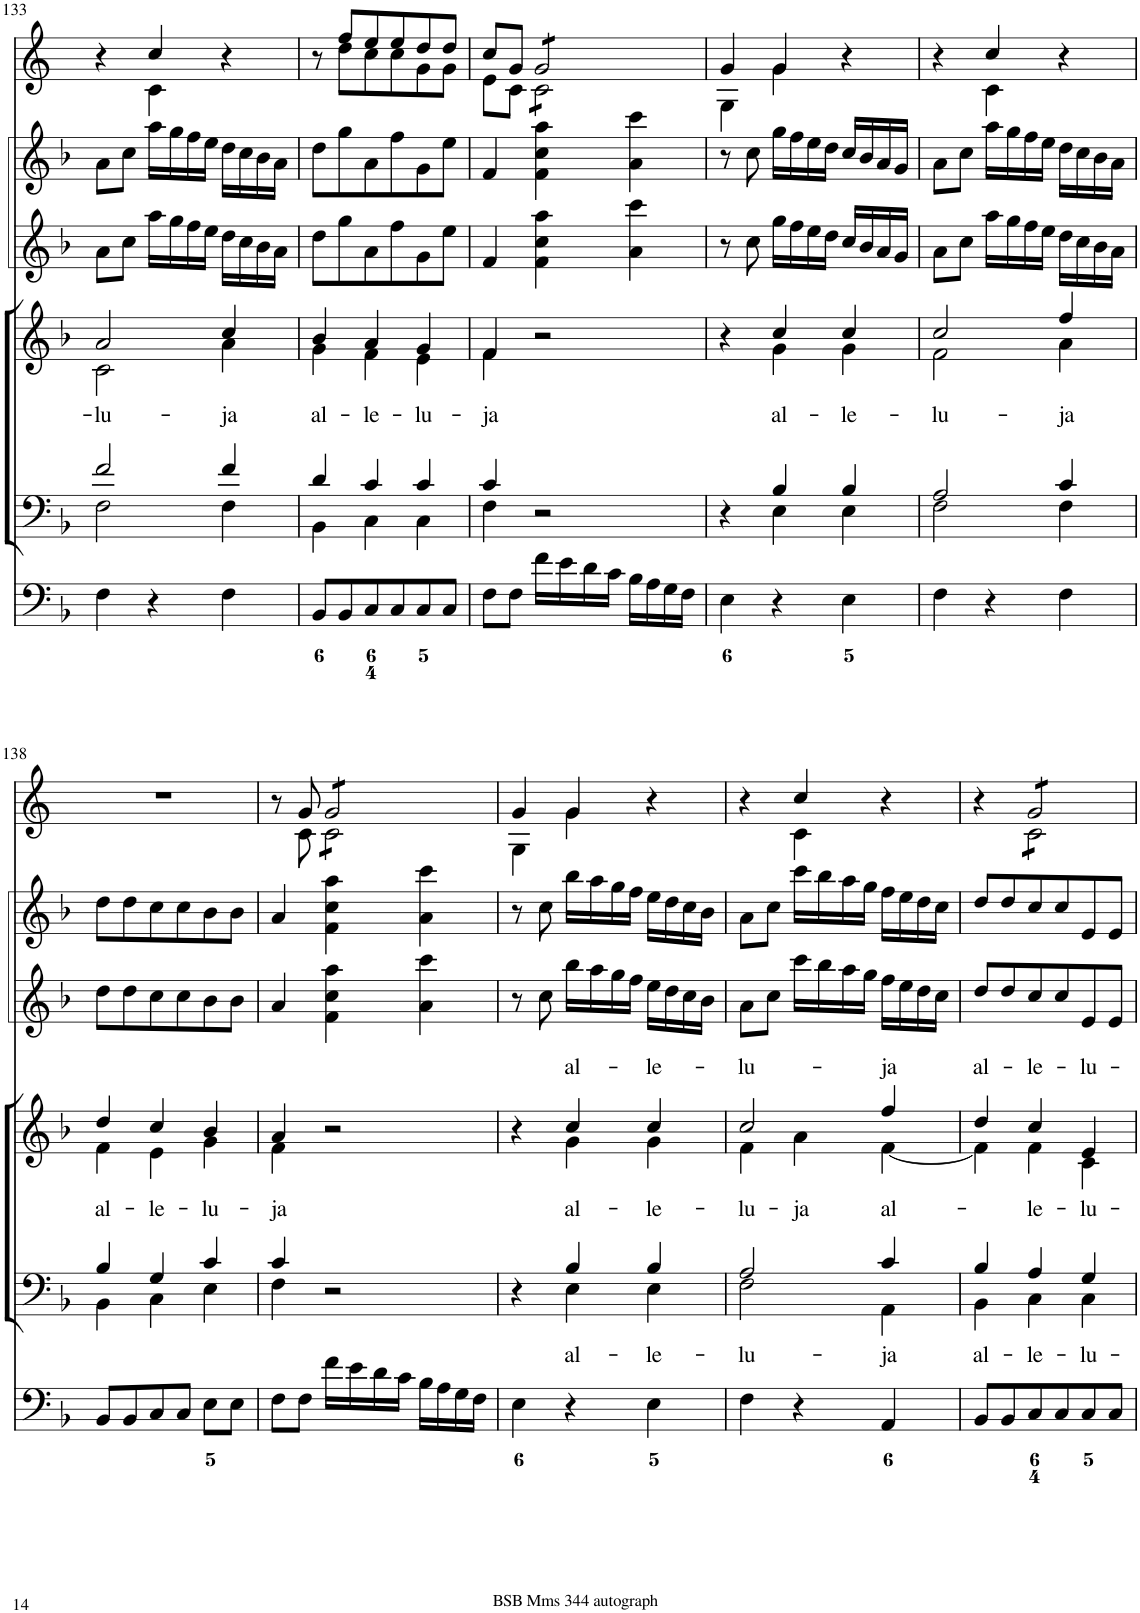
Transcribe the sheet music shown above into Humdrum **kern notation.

**kern	**kern	**text	**kern	**text	**kern	**kern	**kern
*part6	*part5	*part5	*part4	*part4	*part3	*part2	*part1
*staff6	*staff5	*staff5	*staff4	*staff4	*staff3	*staff2	*staff1
*I"Organ	*I"Voice	*	*I"Voice	*	*I"Violin	*I"Violini	*I"Corni in F
*	*	*	*	*	*I'Vln	*I'Vln	*
!!LO:PB:g=z
*clefF4	*clefF4	*	*clefG2	*	*clefG2	*clefG2	*clefG2
*	*	*	*	*	*	*	*Trd4c7
*k[b-]	*k[b-]	*	*k[b-]	*	*k[b-]	*k[b-]	*k[]
*M3/4	*M3/4	*	*M3/4	*	*M3/4	*M3/4	*M3/4
=133	=133	=133	=133	=133	=133	=133	=133
*	*^	*	*	*	*	*	*
!	!	!	!	!	!LO:LY:b	!	!	!
*	*	*	*	*^	*	*	*	*^
4F\	2f/	2F\	.	2a/	2c\	-lu-	8a\L	8a\L	4r	4ryy
.	.	.	.	.	.	.	8cc\J	8cc\J	.	.
4r	.	.	.	.	.	.	16aa\LL	16aa\LL	4cc/	4c\
.	.	.	.	.	.	.	16gg\	16gg\	.	.
.	.	.	.	.	.	.	16ff\	16ff\	.	.
.	.	.	.	.	.	.	16ee\JJ	16ee\JJ	.	.
!	!	!	!	!	!	!LO:LY:b	!	!	!	!
4F\	4f/	4F\	.	4cc/	4a\	-ja	16dd\LL	16dd\LL	4r	4ryy
.	.	.	.	.	.	.	16cc\	16cc\	.	.
.	.	.	.	.	.	.	16b-\	16b-\	.	.
.	.	.	.	.	.	.	16a\JJ	16a\JJ	.	.
=134	=134	=134	=134	=134	=134	=134	=134	=134	=134	=134
!	!	!	!	!	!	!LO:LY:b	!	!	!	!
8BB-/L	4d/	4BB-\	.	4b-/	4g\	al-	8dd\L	8dd\L	8r	8ryy
8BB-/	.	.	.	.	.	.	8gg\	8gg\	8ff/L	8dd\L
!	!	!	!	!	!	!LO:LY:b	!	!	!	!
8C/	4c/	4C\	.	4a/	4f\	-le-	8a\	8a\	8ee/	8cc\
8C/	.	.	.	.	.	.	8ff\	8ff\	8ee/	8cc\
!	!	!	!	!	!	!LO:LY:b	!	!	!	!
8C/	4c/	4C\	.	4g/	4e\	-lu-	8g\	8g\	8dd/	8g\
8C/J	.	.	.	.	.	.	8ee\J	8ee\J	8dd/J	8g\J
=135	=135	=135	=135	=135	=135	=135	=135	=135	=135	=135
!	!	!	!	!	!	!LO:LY:b	!	!	!	!
8F\L	4c/	4F\	.	4f/	4f\	-ja	4f/	4f/	8cc/L	8e\L
8F\J	.	.	.	.	.	.	.	.	8g/J	8c\J
*	*	*	*	*	*	*	*	*	*tremolo	*
16f\LL	2r	2ryy	.	2r	2ryy	.	4f\ 4cc\ 4aa\	4f\ 4cc\ 4aa\	8g/L	8c\L
16e\	.	.	.	.	.	.	.	.	.	.
16d\	.	.	.	.	.	.	.	.	8g/	8c\
16c\JJ	.	.	.	.	.	.	.	.	.	.
16B-\LL	.	.	.	.	.	.	4a\ 4ccc\	4a\ 4ccc\	8g/	8c\
16A\	.	.	.	.	.	.	.	.	.	.
16G\	.	.	.	.	.	.	.	.	8g/J	8c\J
*	*	*	*	*	*	*	*	*	*Xtremolo	*
16F\JJ	.	.	.	.	.	.	.	.	.	.
=136	=136	=136	=136	=136	=136	=136	=136	=136	=136	=136
4E\	4r	4ryy	.	4r	4ryy	.	8r	8r	4g/	4G\
.	.	.	.	.	.	.	8cc\	8cc\	.	.
!	!	!	!	!	!	!LO:LY:b	!	!	!	!
4r	4B-/	4E\	.	4cc/	4g\	al-	16gg\LL	16gg\LL	4g/	4g\
.	.	.	.	.	.	.	16ff\	16ff\	.	.
.	.	.	.	.	.	.	16ee\	16ee\	.	.
.	.	.	.	.	.	.	16dd\JJ	16dd\JJ	.	.
!	!	!	!	!	!	!LO:LY:b	!	!	!	!
4E\	4B-/	4E\	.	4cc/	4g\	-le-	16cc/LL	16cc/LL	4r	4ryy
.	.	.	.	.	.	.	16b-/	16b-/	.	.
.	.	.	.	.	.	.	16a/	16a/	.	.
.	.	.	.	.	.	.	16g/JJ	16g/JJ	.	.
=137	=137	=137	=137	=137	=137	=137	=137	=137	=137	=137
!	!	!	!	!	!	!LO:LY:b	!	!	!	!
4F\	2A/	2F\	.	2cc/	2f\	-lu-	8a\L	8a\L	4r	4ryy
.	.	.	.	.	.	.	8cc\J	8cc\J	.	.
4r	.	.	.	.	.	.	16aa\LL	16aa\LL	4cc/	4c\
.	.	.	.	.	.	.	16gg\	16gg\	.	.
.	.	.	.	.	.	.	16ff\	16ff\	.	.
.	.	.	.	.	.	.	16ee\JJ	16ee\JJ	.	.
!	!	!	!	!	!	!LO:LY:b	!	!	!	!
4F\	4c/	4F\	.	4ff/	4a\	-ja	16dd\LL	16dd\LL	4r	4ryy
.	.	.	.	.	.	.	16cc\	16cc\	.	.
.	.	.	.	.	.	.	16b-\	16b-\	.	.
.	.	.	.	.	.	.	16a\JJ	16a\JJ	.	.
*	*	*	*	*	*	*	*	*	*v	*v
!!LO:LB:g=z
=138	=138	=138	=138	=138	=138	=138	=138	=138	=138
!	!	!	!	!	!	!LO:LY:b	!	!	!
8BB-/L	4B-/	4BB-\	.	4dd/	4f\	al-	8dd\L	8dd\L	2.r
8BB-/	.	.	.	.	.	.	8dd\	8dd\	.
!	!	!	!	!	!	!LO:LY:b	!	!	!
8C/	4G/	4C\	.	4cc/	4e\	-le-	8cc\	8cc\	.
8C/J	.	.	.	.	.	.	8cc\	8cc\	.
!	!	!	!	!	!	!LO:LY:b	!	!	!
8E\L	4c/	4E\	.	4b-/	4g\	-lu-	8b-\	8b-\	.
8E\J	.	.	.	.	.	.	8b-\J	8b-\J	.
=139	=139	=139	=139	=139	=139	=139	=139	=139	=139
!	!	!	!	!	!	!LO:LY:b	!	!	!
*	*	*	*	*	*	*	*	*	*^
8F\L	4c/	4F\	.	4a/	4f\	-ja	4a/	4a/	8r	8ryy
8F\J	.	.	.	.	.	.	.	.	8g/	8c\
*	*	*	*	*	*	*	*	*	*tremolo	*
16f\LL	2r	2ryy	.	2r	2ryy	.	4f\ 4cc\ 4aa\	4f\ 4cc\ 4aa\	8g/L	8c\L
16e\	.	.	.	.	.	.	.	.	.	.
16d\	.	.	.	.	.	.	.	.	8g/	8c\
16c\JJ	.	.	.	.	.	.	.	.	.	.
16B-\LL	.	.	.	.	.	.	4a\ 4ccc\	4a\ 4ccc\	8g/	8c\
16A\	.	.	.	.	.	.	.	.	.	.
16G\	.	.	.	.	.	.	.	.	8g/J	8c\J
*	*	*	*	*	*	*	*	*	*Xtremolo	*
16F\JJ	.	.	.	.	.	.	.	.	.	.
=140	=140	=140	=140	=140	=140	=140	=140	=140	=140	=140
4E\	4r	4ryy	.	4r	4ryy	.	8r	8r	4g/	4G\
.	.	.	.	.	.	.	8cc\	8cc\	.	.
!	!	!	!LO:LY:b	!	!	!LO:LY:a	!	!	!	!
!	!	!	!	!	!	!LO:LY:b	!	!	!	!
4r	4B-/	4E\	al-	4cc/	4g\	al-	16bb-\LL	16bb-\LL	4g/	4g\
.	.	.	.	.	.	.	16aa\	16aa\	.	.
.	.	.	.	.	.	.	16gg\	16gg\	.	.
.	.	.	.	.	.	.	16ff\JJ	16ff\JJ	.	.
!	!	!	!LO:LY:b	!	!	!LO:LY:a	!	!	!	!
!	!	!	!	!	!	!LO:LY:b	!	!	!	!
4E\	4B-/	4E\	-le-	4cc/	4g\	-le-	16ee\LL	16ee\LL	4r	4ryy
.	.	.	.	.	.	.	16dd\	16dd\	.	.
.	.	.	.	.	.	.	16cc\	16cc\	.	.
.	.	.	.	.	.	.	16b-\JJ	16b-\JJ	.	.
=141	=141	=141	=141	=141	=141	=141	=141	=141	=141	=141
!	!	!	!LO:LY:b	!	!	!LO:LY:a	!	!	!	!
!	!	!	!	!	!	!LO:LY:b	!	!	!	!
4F\	2A/	2F\	-lu-	2cc/	4f\	-lu-	8a\L	8a\L	4r	4ryy
.	.	.	.	.	.	.	8cc\J	8cc\J	.	.
!	!	!	!	!	!	!LO:LY:b	!	!	!	!
4r	.	.	.	.	4a\	-ja	16ccc\LL	16ccc\LL	4cc/	4c\
.	.	.	.	.	.	.	16bb-\	16bb-\	.	.
.	.	.	.	.	.	.	16aa\	16aa\	.	.
.	.	.	.	.	.	.	16gg\JJ	16gg\JJ	.	.
!	!	!	!LO:LY:b	!	!	!LO:LY:a	!	!	!	!
!	!	!	!	!	!	!LO:LY:b	!	!	!	!
4AA/	4c/	4AA\	-ja	4ff/	[4f\	al-	16ff\LL	16ff\LL	4r	4ryy
.	.	.	.	.	.	.	16ee\	16ee\	.	.
.	.	.	.	.	.	.	16dd\	16dd\	.	.
.	.	.	.	.	.	.	16cc\JJ	16cc\JJ	.	.
=142	=142	=142	=142	=142	=142	=142	=142	=142	=142	=142
!	!	!	!LO:LY:b	!	!	!LO:LY:a	!	!	!	!
8BB-/L	4B-/	4BB-\	al-	4dd/	4f\]	al-	8dd/L	8dd/L	4r	4ryy
8BB-/	.	.	.	.	.	.	8dd/	8dd/	.	.
!	!	!	!LO:LY:b	!	!	!LO:LY:a	!	!	!	!
!	!	!	!	!	!	!LO:LY:b	!	!	!	!
*	*	*	*	*	*	*	*	*	*tremolo	*
8C/	4A/	4C\	-le-	4cc/	4f\	-le-	8cc/	8cc/	8g/L	8c\L
8C/	.	.	.	.	.	.	8cc/	8cc/	8g/	8c\
!	!	!	!LO:LY:b	!	!	!LO:LY:a	!	!	!	!
!	!	!	!	!	!	!LO:LY:b	!	!	!	!
8C/	4G/	4C\	-lu-	4e/	4c\	-lu-	8e/	8e/	8g/	8c\
8C/J	.	.	.	.	.	.	8e/J	8e/J	8g/J	8c\J
*	*	*	*	*	*	*	*	*	*Xtremolo	*
*	*v	*v	*	*	*	*	*	*	*v	*v
*	*	*	*v	*v	*	*	*	*
=	=	=	=	=	=	=	=
*-	*-	*-	*-	*-	*-	*-	*-
